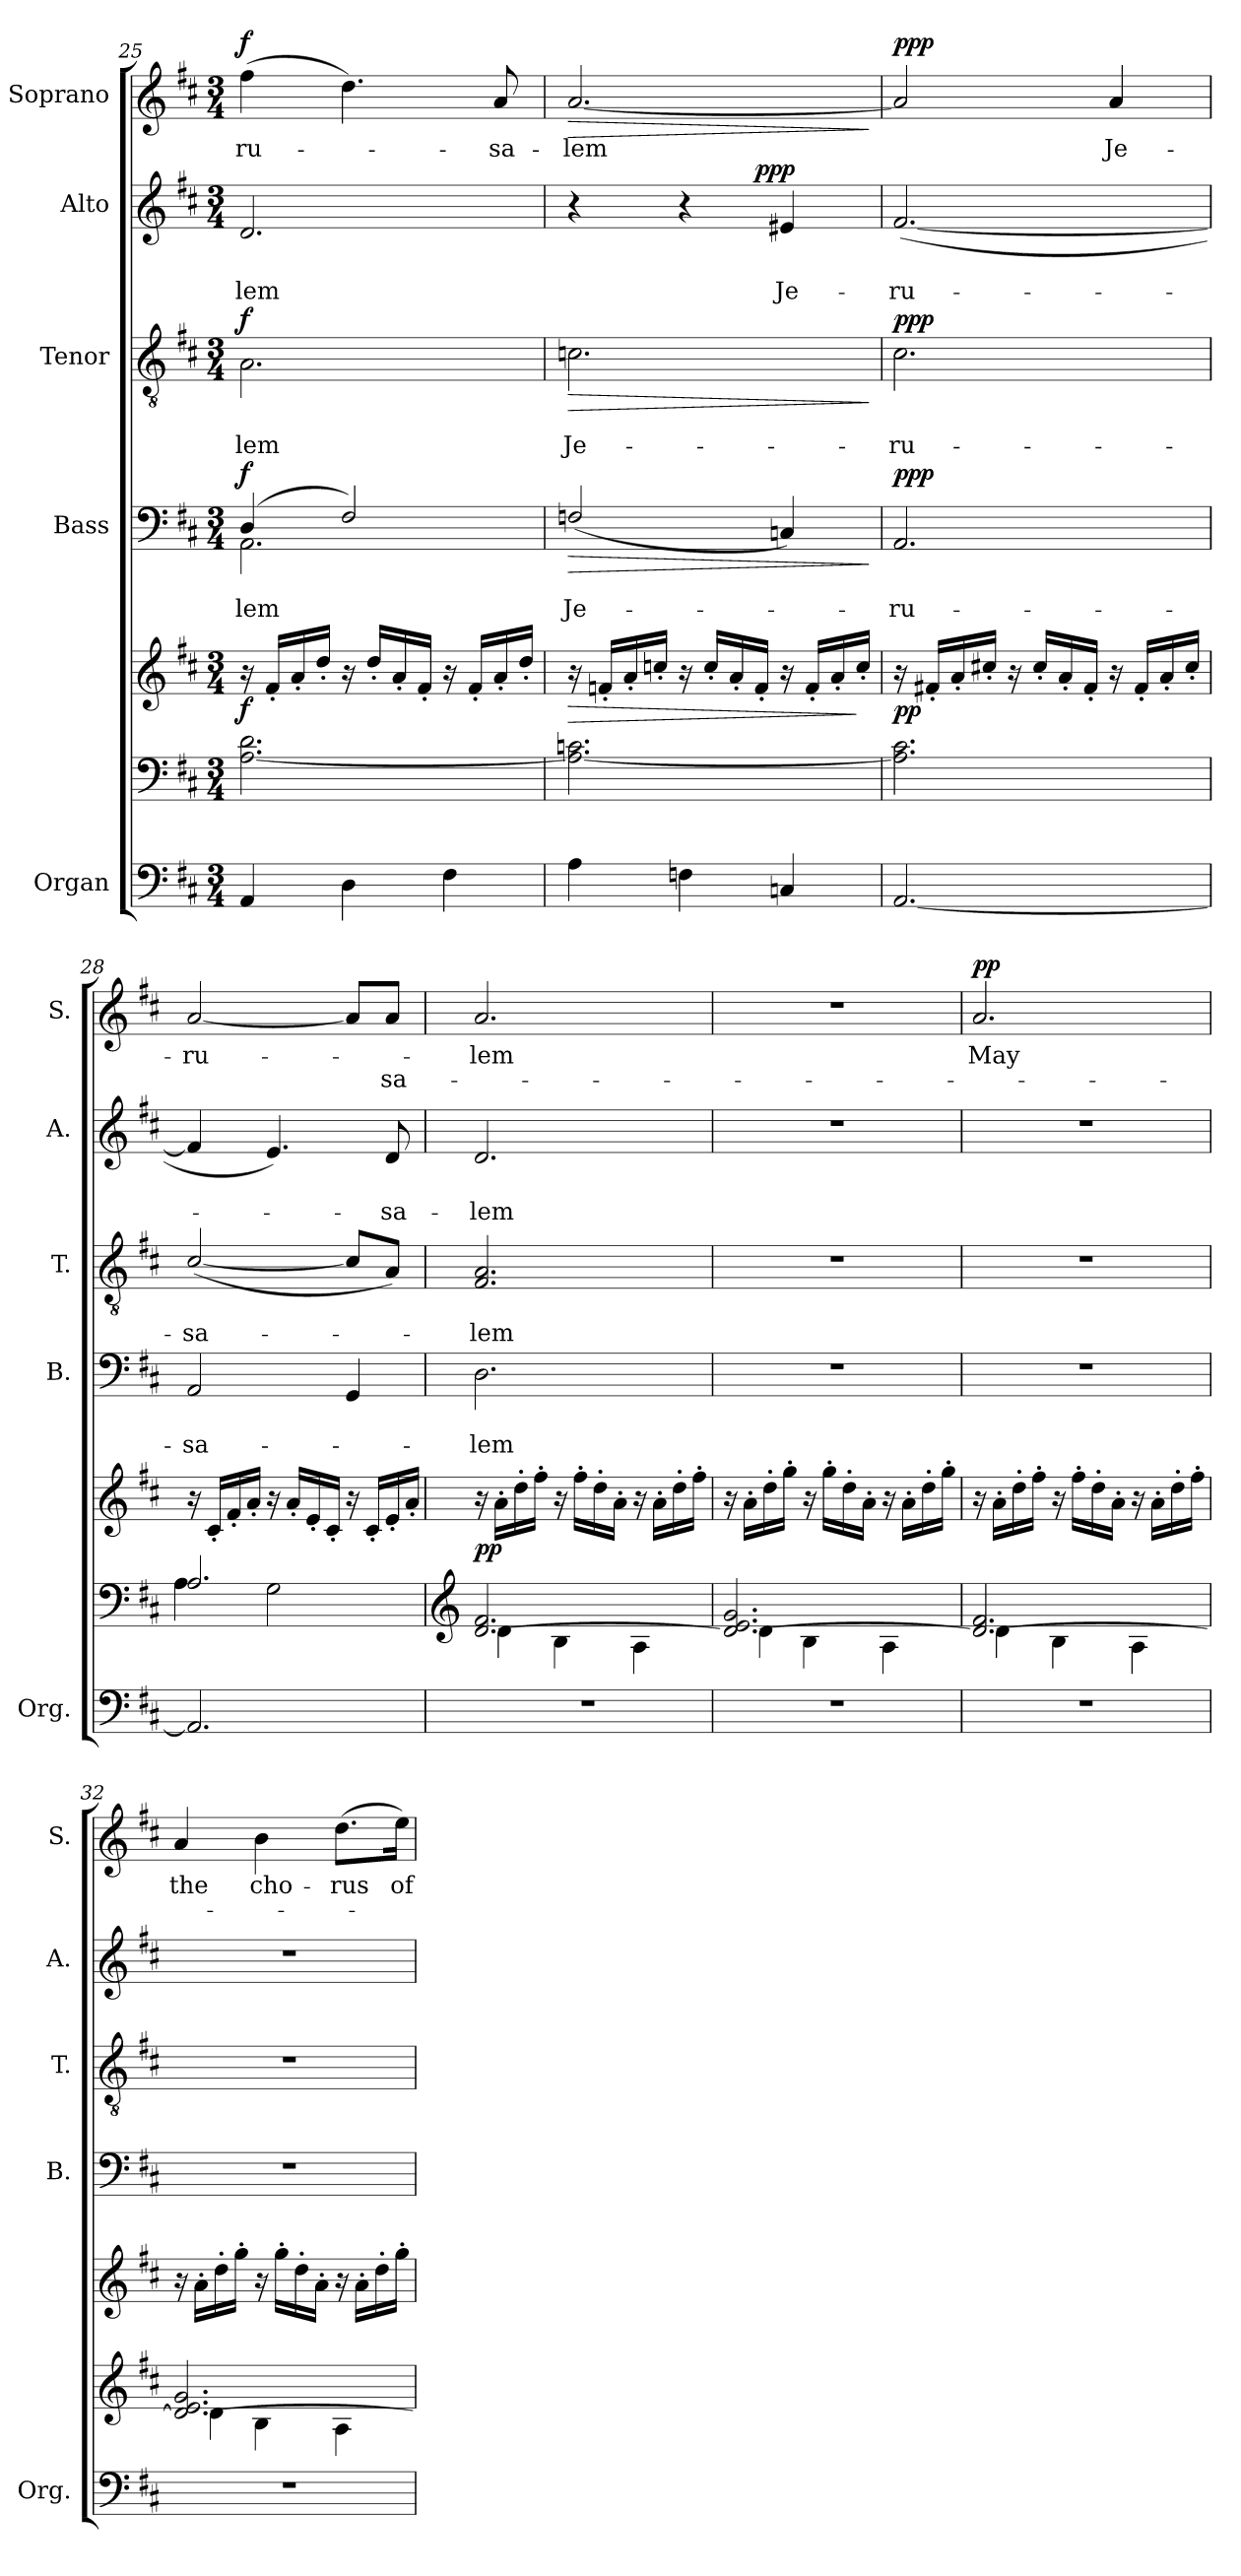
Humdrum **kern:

**kern	**kern	**kern	**dynam	**kern	**text	**text	**dynam	**kern	**text	**text	**dynam	**kern	**text	**text	**dynam	**kern	**text	**text	**dynam
*part5	*part5	*part5	*part5	*part4	*part4	*part4	*part4	*part3	*part3	*part3	*part3	*part2	*part2	*part2	*part2	*part1	*part1	*part1	*part1
*staff7	*staff6	*staff5	*staff5/6/7	*staff4	*staff4	*staff4	*staff4	*staff3	*staff3	*staff3	*staff3	*staff2	*staff2	*staff2	*staff2	*staff1	*staff1	*staff1	*staff1
*I"Organ	*	*	*	*I"Bass	*	*	*	*I"Tenor	*	*	*	*I"Alto	*	*	*	*I"Soprano	*	*	*
*I'Org.	*	*	*	*I'B.	*	*	*	*I'T.	*	*	*	*I'A.	*	*	*	*I'S.	*	*	*
!!LO:PB:g=z
*clefF4	*clefF4	*clefG2	*	*clefF4	*	*	*	*clefGv2	*	*	*	*clefG2	*	*	*	*clefG2	*	*	*
*k[f#c#]	*k[f#c#]	*k[f#c#]	*	*k[f#c#]	*	*	*	*k[f#c#]	*	*	*	*k[f#c#]	*	*	*	*k[f#c#]	*	*	*
*D:	*D:	*D:	*	*D:	*	*	*	*D:	*	*	*	*D:	*	*	*	*D:	*	*	*
*M3/4	*M3/4	*M3/4	*	*M3/4	*	*	*	*M3/4	*	*	*	*M3/4	*	*	*	*M3/4	*	*	*
=25	=25	=25	=25	=25	=25	=25	=25	=25	=25	=25	=25	=25	=25	=25	=25	=25	=25	=25	=25
!	!	!	!LO:DY:b	!	!	!LO:LY:b	!LO:DY:a	!	!	!LO:LY:b	!LO:DY:a	!	!	!LO:LY:b	!	!	!LO:LY:b	!	!LO:DY:b
*	*	*	*	*^	*	*	*	*	*	*	*	*	*	*	*	*	*	*	*
4AA/	[2.A\ 2.d\	16r	f	(>4D/	2.AA\	.	-lem	f	2.A\	.	-lem	f	2.d/	.	-lem	.	(>4ff#\	-ru-	.	f
.	.	16f#'/LL	.	.	.	.	.	.	.	.	.	.	.	.	.	.	.	.	.	.
.	.	16a'/	.	.	.	.	.	.	.	.	.	.	.	.	.	.	.	.	.	.
.	.	16dd'/JJ	.	.	.	.	.	.	.	.	.	.	.	.	.	.	.	.	.	.
4D\	.	16r	.	2F#/)	.	.	.	.	.	.	.	.	.	.	.	.	4.dd\)	.	.	.
.	.	16dd'/LL	.	.	.	.	.	.	.	.	.	.	.	.	.	.	.	.	.	.
.	.	16a'/	.	.	.	.	.	.	.	.	.	.	.	.	.	.	.	.	.	.
.	.	16f#'/JJ	.	.	.	.	.	.	.	.	.	.	.	.	.	.	.	.	.	.
4F#\	.	16r	.	.	.	.	.	.	.	.	.	.	.	.	.	.	.	.	.	.
.	.	16f#'/LL	.	.	.	.	.	.	.	.	.	.	.	.	.	.	.	.	.	.
!	!	!	!	!	!	!	!	!	!	!	!	!	!	!	!	!	!	!LO:LY:b	!	!
.	.	16a'/	.	.	.	.	.	.	.	.	.	.	.	.	.	.	8a/	-sa-	.	.
.	.	16dd'/JJ	.	.	.	.	.	.	.	.	.	.	.	.	.	.	.	.	.	.
*	*	*	*	*v	*v	*	*	*	*	*	*	*	*	*	*	*	*	*	*	*
=26	=26	=26	=26	=26	=26	=26	=26	=26	=26	=26	=26	=26	=26	=26	=26	=26	=26	=26	=26
!	!	!	!LO:HP:b	!	!	!LO:LY:b	!LO:HP:b	!	!	!LO:LY:b	!LO:HP:b	!	!	!	!	!	!LO:LY:b	!	!LO:HP:b
*	*	*	*	*	*	*	*	*	*	*	*	*^	*	*	*	*	*	*	*
4A\	2.A\_ 2.cn\	16r	>	(<2Fn/	.	Je-	>	2.cn\	.	Je-	>	4r	4..ryy	.	.	.	[2.a/	-lem	.	>
.	.	16fn'/LL	.	.	.	.	.	.	.	.	.	.	.	.	.	.	.	.	.	.
.	.	16a'/	.	.	.	.	.	.	.	.	.	.	.	.	.	.	.	.	.	.
.	.	16ccn'/JJ	.	.	.	.	.	.	.	.	.	.	.	.	.	.	.	.	.	.
4Fn\	.	16r	.	.	.	.	.	.	.	.	.	4r	.	.	.	.	.	.	.	.
.	.	16cc'/LL	.	.	.	.	.	.	.	.	.	.	.	.	.	.	.	.	.	.
.	.	16a'/	.	.	.	.	.	.	.	.	.	.	.	.	.	.	.	.	.	.
!	!	!	!	!	!	!	!	!	!	!	!	!	!	!	!	!LO:DY:b	!	!	!	!
.	.	16f'/JJ	.	.	.	.	.	.	.	.	.	.	4ryy	.	.	ppp	.	.	.	.
!	!	!	!	!	!	!	!	!	!	!	!	!	!	!	!LO:LY:b	!	!	!	!	!
4Cn/	.	16r	.	4Cn/)	.	.	.	.	.	.	.	4e#X/	.	.	Je-	.	.	.	.	.
.	.	16f'/LL	.	.	.	.	.	.	.	.	.	.	.	.	.	.	.	.	.	.
.	.	16a'/	.	.	.	.	.	.	.	.	.	.	.	.	.	.	.	.	.	.
.	.	16cc'/JJ	]	.	.	.	.	.	.	.	.	.	16ryy	.	.	.	.	.	.	.
.	.	.	.	.	.	.	]	.	.	.	]	.	.	.	.	.	.	.	.	]
=27	=27	=27	=27	=27	=27	=27	=27	=27	=27	=27	=27	=27	=27	=27	=27	=27	=27	=27	=27	=27
!	!	!	!LO:DY:b	!	!	!LO:LY:b	!LO:DY:a	!	!	!LO:LY:b	!LO:DY:a	!	!	!	!LO:LY:b	!	!	!	!	!LO:DY:a
*	*	*	*	*	*	*	*	*	*	*	*	*v	*v	*	*	*	*	*	*	*
[2.AA/	2.A\] 2.c#\	16r	pp	2.AA/	.	-ru-	ppp	2.c#\	.	-ru-	ppp	(>[2.f#/	.	-ru-	.	2a/]	.	.	ppp
.	.	16f#X'/LL	.	.	.	.	.	.	.	.	.	.	.	.	.	.	.	.	.
.	.	16a'/	.	.	.	.	.	.	.	.	.	.	.	.	.	.	.	.	.
.	.	16cc#X'/JJ	.	.	.	.	.	.	.	.	.	.	.	.	.	.	.	.	.
.	.	16r	.	.	.	.	.	.	.	.	.	.	.	.	.	.	.	.	.
.	.	16cc#'/LL	.	.	.	.	.	.	.	.	.	.	.	.	.	.	.	.	.
.	.	16a'/	.	.	.	.	.	.	.	.	.	.	.	.	.	.	.	.	.
.	.	16f#'/JJ	.	.	.	.	.	.	.	.	.	.	.	.	.	.	.	.	.
!	!	!	!	!	!	!	!	!	!	!	!	!	!	!	!	!	!LO:LY:b	!	!
.	.	16r	.	.	.	.	.	.	.	.	.	.	.	.	.	4a/	Je-	.	.
.	.	16f#'/LL	.	.	.	.	.	.	.	.	.	.	.	.	.	.	.	.	.
.	.	16a'/	.	.	.	.	.	.	.	.	.	.	.	.	.	.	.	.	.
.	.	16cc#'/JJ	.	.	.	.	.	.	.	.	.	.	.	.	.	.	.	.	.
=28	=28	=28	=28	=28	=28	=28	=28	=28	=28	=28	=28	=28	=28	=28	=28	=28	=28	=28	=28
*	*^	*	*	*	*	*	*	*	*	*	*	*	*	*	*	*	*	*	*
!	!	!	!	!	!	!	!LO:LY:b	!	!	!	!LO:LY:b	!	!	!	!	!	!	!LO:LY:b	!	!
2.AA/]	2.A/	4A\	16r	.	2AA/	.	-sa-	.	(<[2c#/	.	-sa-	.	4f#/]	.	.	.	[2a/	-ru-	.	.
.	.	.	16c#'/LL	.	.	.	.	.	.	.	.	.	.	.	.	.	.	.	.	.
.	.	.	16f#'/	.	.	.	.	.	.	.	.	.	.	.	.	.	.	.	.	.
.	.	.	16a'/JJ	.	.	.	.	.	.	.	.	.	.	.	.	.	.	.	.	.
.	.	2G\	16r	.	.	.	.	.	.	.	.	.	4.e/)	.	.	.	.	.	.	.
.	.	.	16a'/LL	.	.	.	.	.	.	.	.	.	.	.	.	.	.	.	.	.
.	.	.	16e'/	.	.	.	.	.	.	.	.	.	.	.	.	.	.	.	.	.
.	.	.	16c#'/JJ	.	.	.	.	.	.	.	.	.	.	.	.	.	.	.	.	.
.	.	.	16r	.	4GG/	.	.	.	8c#/L]	.	.	.	.	.	.	.	8a/L]	.	.	.
.	.	.	16c#'/LL	.	.	.	.	.	.	.	.	.	.	.	.	.	.	.	.	.
!	!	!	!	!	!	!	!	!	!	!	!	!	!	!	!LO:LY:b	!	!	!	!LO:LY:b	!
.	.	.	16e'/	.	.	.	.	.	8A/J)	.	.	.	8d/	.	-sa-	.	8a/J	.	-sa-	.
.	.	.	16a'/JJ	.	.	.	.	.	.	.	.	.	.	.	.	.	.	.	.	.
!!LO:LB:g=z
=29	=29	=29	=29	=29	=29	=29	=29	=29	=29	=29	=29	=29	=29	=29	=29	=29	=29	=29	=29	=29
*	*clefG2	*	*	*	*	*	*	*	*	*	*	*	*	*	*	*	*	*	*	*
!	!	!	!	!LO:DY:b	!	!	!LO:LY:b	!	!	!	!LO:LY:b	!	!	!	!LO:LY:b	!	!	!LO:LY:b	!	!
2.r	[2.d/ 2.f#/	4d\	16r	pp	2.D\	.	-lem	.	2.F#/ 2.A/	.	-lem	.	2.d/	.	-lem	.	2.a/	-lem	.	.
.	.	.	16a'\LL	.	.	.	.	.	.	.	.	.	.	.	.	.	.	.	.	.
.	.	.	16dd'\	.	.	.	.	.	.	.	.	.	.	.	.	.	.	.	.	.
.	.	.	16ff#'\JJ	.	.	.	.	.	.	.	.	.	.	.	.	.	.	.	.	.
.	.	4B\	16r	.	.	.	.	.	.	.	.	.	.	.	.	.	.	.	.	.
.	.	.	16ff#'\LL	.	.	.	.	.	.	.	.	.	.	.	.	.	.	.	.	.
.	.	.	16dd'\	.	.	.	.	.	.	.	.	.	.	.	.	.	.	.	.	.
.	.	.	16a'\JJ	.	.	.	.	.	.	.	.	.	.	.	.	.	.	.	.	.
.	.	4A\	16r	.	.	.	.	.	.	.	.	.	.	.	.	.	.	.	.	.
.	.	.	16a'\LL	.	.	.	.	.	.	.	.	.	.	.	.	.	.	.	.	.
.	.	.	16dd'\	.	.	.	.	.	.	.	.	.	.	.	.	.	.	.	.	.
.	.	.	16ff#'\JJ	.	.	.	.	.	.	.	.	.	.	.	.	.	.	.	.	.
=30	=30	=30	=30	=30	=30	=30	=30	=30	=30	=30	=30	=30	=30	=30	=30	=30	=30	=30	=30	=30
2.r	2.d/_ 2.e/ 2.g/	4d\	16r	.	2.r	.	.	.	2.r	.	.	.	2.r	.	.	.	2.r	.	.	.
.	.	.	16a'\LL	.	.	.	.	.	.	.	.	.	.	.	.	.	.	.	.	.
.	.	.	16dd'\	.	.	.	.	.	.	.	.	.	.	.	.	.	.	.	.	.
.	.	.	16gg'\JJ	.	.	.	.	.	.	.	.	.	.	.	.	.	.	.	.	.
.	.	4B\	16r	.	.	.	.	.	.	.	.	.	.	.	.	.	.	.	.	.
.	.	.	16gg'\LL	.	.	.	.	.	.	.	.	.	.	.	.	.	.	.	.	.
.	.	.	16dd'\	.	.	.	.	.	.	.	.	.	.	.	.	.	.	.	.	.
.	.	.	16a'\JJ	.	.	.	.	.	.	.	.	.	.	.	.	.	.	.	.	.
.	.	4A\	16r	.	.	.	.	.	.	.	.	.	.	.	.	.	.	.	.	.
.	.	.	16a'\LL	.	.	.	.	.	.	.	.	.	.	.	.	.	.	.	.	.
.	.	.	16dd'\	.	.	.	.	.	.	.	.	.	.	.	.	.	.	.	.	.
.	.	.	16gg'\JJ	.	.	.	.	.	.	.	.	.	.	.	.	.	.	.	.	.
!!LO:PB:g=z
=31	=31	=31	=31	=31	=31	=31	=31	=31	=31	=31	=31	=31	=31	=31	=31	=31	=31	=31	=31	=31
!	!	!	!	!	!	!	!	!	!	!	!	!	!	!	!	!	!	!LO:LY:b	!	!LO:DY:b
2.r	2.d/_ 2.f#/	4d\	16r	.	2.r	.	.	.	2.r	.	.	.	2.r	.	.	.	2.a/	May	.	pp
.	.	.	16a'\LL	.	.	.	.	.	.	.	.	.	.	.	.	.	.	.	.	.
.	.	.	16dd'\	.	.	.	.	.	.	.	.	.	.	.	.	.	.	.	.	.
.	.	.	16ff#'\JJ	.	.	.	.	.	.	.	.	.	.	.	.	.	.	.	.	.
.	.	4B\	16r	.	.	.	.	.	.	.	.	.	.	.	.	.	.	.	.	.
.	.	.	16ff#'\LL	.	.	.	.	.	.	.	.	.	.	.	.	.	.	.	.	.
.	.	.	16dd'\	.	.	.	.	.	.	.	.	.	.	.	.	.	.	.	.	.
.	.	.	16a'\JJ	.	.	.	.	.	.	.	.	.	.	.	.	.	.	.	.	.
.	.	4A\	16r	.	.	.	.	.	.	.	.	.	.	.	.	.	.	.	.	.
.	.	.	16a'\LL	.	.	.	.	.	.	.	.	.	.	.	.	.	.	.	.	.
.	.	.	16dd'\	.	.	.	.	.	.	.	.	.	.	.	.	.	.	.	.	.
.	.	.	16ff#'\JJ	.	.	.	.	.	.	.	.	.	.	.	.	.	.	.	.	.
=32	=32	=32	=32	=32	=32	=32	=32	=32	=32	=32	=32	=32	=32	=32	=32	=32	=32	=32	=32	=32
!	!	!	!	!	!	!	!	!	!	!	!	!	!	!	!	!	!	!LO:LY:b	!	!
2.r	2.d/_ 2.e/ 2.g/	4d\	16r	.	2.r	.	.	.	2.r	.	.	.	2.r	.	.	.	4a/	the	.	.
.	.	.	16a'\LL	.	.	.	.	.	.	.	.	.	.	.	.	.	.	.	.	.
.	.	.	16dd'\	.	.	.	.	.	.	.	.	.	.	.	.	.	.	.	.	.
.	.	.	16gg'\JJ	.	.	.	.	.	.	.	.	.	.	.	.	.	.	.	.	.
!	!	!	!	!	!	!	!	!	!	!	!	!	!	!	!	!	!	!LO:LY:b	!	!
.	.	4B\	16r	.	.	.	.	.	.	.	.	.	.	.	.	.	4b\	cho-	.	.
.	.	.	16gg'\LL	.	.	.	.	.	.	.	.	.	.	.	.	.	.	.	.	.
.	.	.	16dd'\	.	.	.	.	.	.	.	.	.	.	.	.	.	.	.	.	.
.	.	.	16a'\JJ	.	.	.	.	.	.	.	.	.	.	.	.	.	.	.	.	.
!	!	!	!	!	!	!	!	!	!	!	!	!	!	!	!	!	!	!LO:LY:b	!	!
.	.	4A\	16r	.	.	.	.	.	.	.	.	.	.	.	.	.	(>8.dd\L	-rus	.	.
.	.	.	16a'\LL	.	.	.	.	.	.	.	.	.	.	.	.	.	.	.	.	.
.	.	.	16dd'\	.	.	.	.	.	.	.	.	.	.	.	.	.	.	.	.	.
!	!	!	!	!	!	!	!	!	!	!	!	!	!	!	!	!	!	!LO:LY:b	!	!
.	.	.	16gg'\JJ	.	.	.	.	.	.	.	.	.	.	.	.	.	16ee\Jk)	of	.	.
*	*v	*v	*	*	*	*	*	*	*	*	*	*	*	*	*	*	*	*	*	*
=	=	=	=	=	=	=	=	=	=	=	=	=	=	=	=	=	=	=	=
*-	*-	*-	*-	*-	*-	*-	*-	*-	*-	*-	*-	*-	*-	*-	*-	*-	*-	*-	*-
